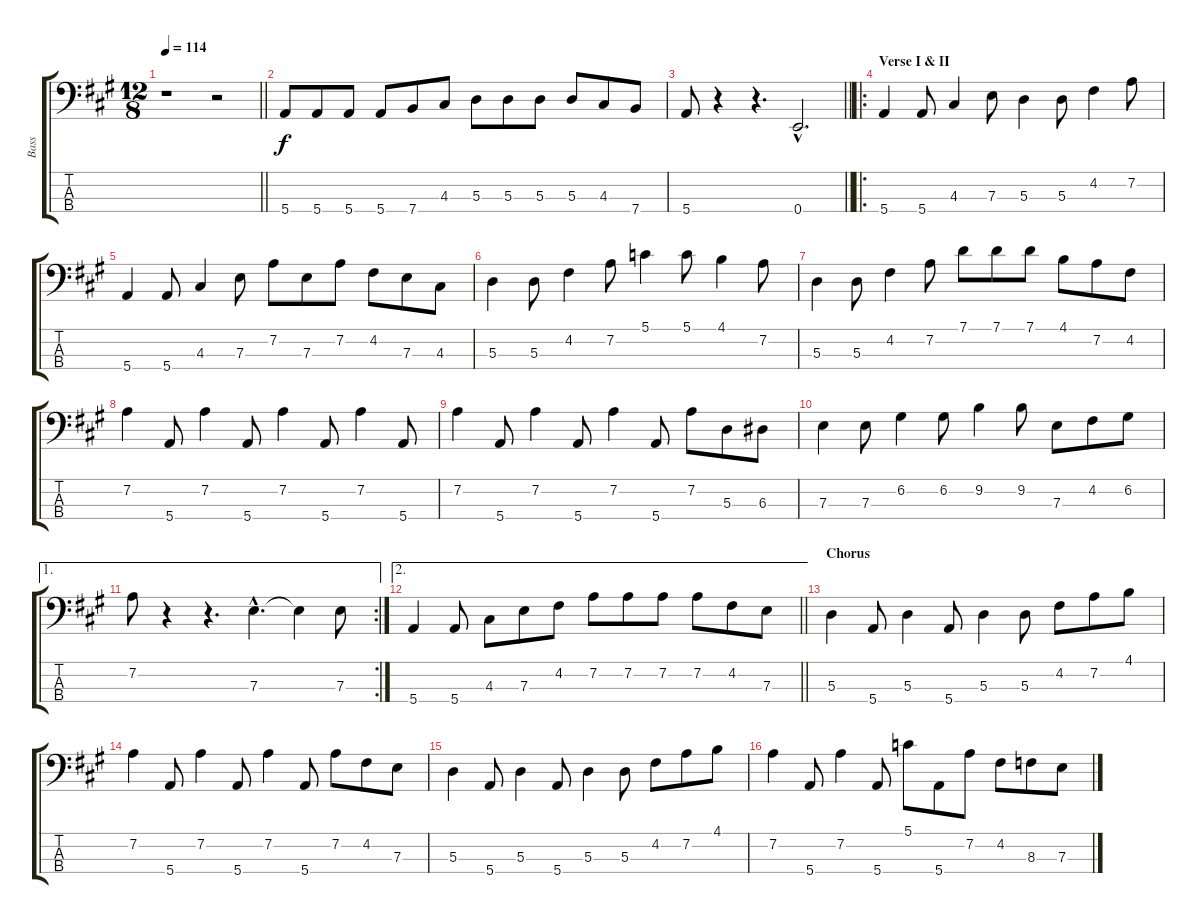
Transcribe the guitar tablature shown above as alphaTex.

\track ("Bass" "Bass") {instrument acousticguitarnylon}
\staff {score tabs}
\tuning (G2 D2 A1 E1) {hide}
\ts (12 8)
\tempo 114
\clef f4
\barLineRight lightlight
\ks a
r.1{dy f instrument acousticguitarnylon} r.2 |
5.4.8 5.4.8 5.4.8 5.4.8 7.4.8 4.3.8 5.3.8 5.3.8 5.3.8 5.3.8 4.3.8 7.4.8 |
\barLineRight lightlight
5.4.8 r.4 r.4{d} 0.4{hac}.2{d} |
\ro
\section ("" "Verse I & II")
5.4.4 5.4.8 4.3.4 7.3.8 5.3.4 5.3.8 4.2.4 7.2.8 |
5.4.4 5.4.8 4.3.4 7.3.8 7.2.8 7.3.8 7.2.8 4.2.8 7.3.8 4.3.8 |
5.3.4 5.3.8 4.2.4 7.2.8 5.1.4 5.1.8 4.1.4 7.2.8 |
5.3.4 5.3.8 4.2.4 7.2.8 7.1.8 7.1.8 7.1.8 4.1.8 7.2.8 4.2.8 |
7.2.4 5.4.8 7.2.4 5.4.8 7.2.4 5.4.8 7.2.4 5.4.8 |
7.2.4 5.4.8 7.2.4 5.4.8 7.2.4 5.4.8 7.2.8 5.3.8 6.3.8 |
7.3.4 7.3.8 6.2.4 6.2.8 9.2.4 9.2.8 7.3.8 4.2.8 6.2.8 |
\ae 1
\rc 2
7.2.8 r.4 r.4{d} 7.3{hac}.4{d} 7.3{t}.4 7.3.8 |
\ae 2
\barLineRight lightlight
5.4.4 5.4.8 4.3.8 7.3.8 4.2.8 7.2.8 7.2.8 7.2.8 7.2.8 4.2.8 7.3.8 |
\section ("" "Chorus")
5.3.4 5.4.8 5.3.4 5.4.8 5.3.4 5.3.8 4.2.8 7.2.8 4.1.8 |
7.2.4 5.4.8 7.2.4 5.4.8 7.2.4 5.4.8 7.2.8 4.2.8 7.3.8 |
5.3.4 5.4.8 5.3.4 5.4.8 5.3.4 5.3.8 4.2.8 7.2.8 4.1.8 |
7.2.4 5.4.8 7.2.4 5.4.8 5.1.8 5.4.8 7.2.8 4.2.8 8.3.8 7.3.8
